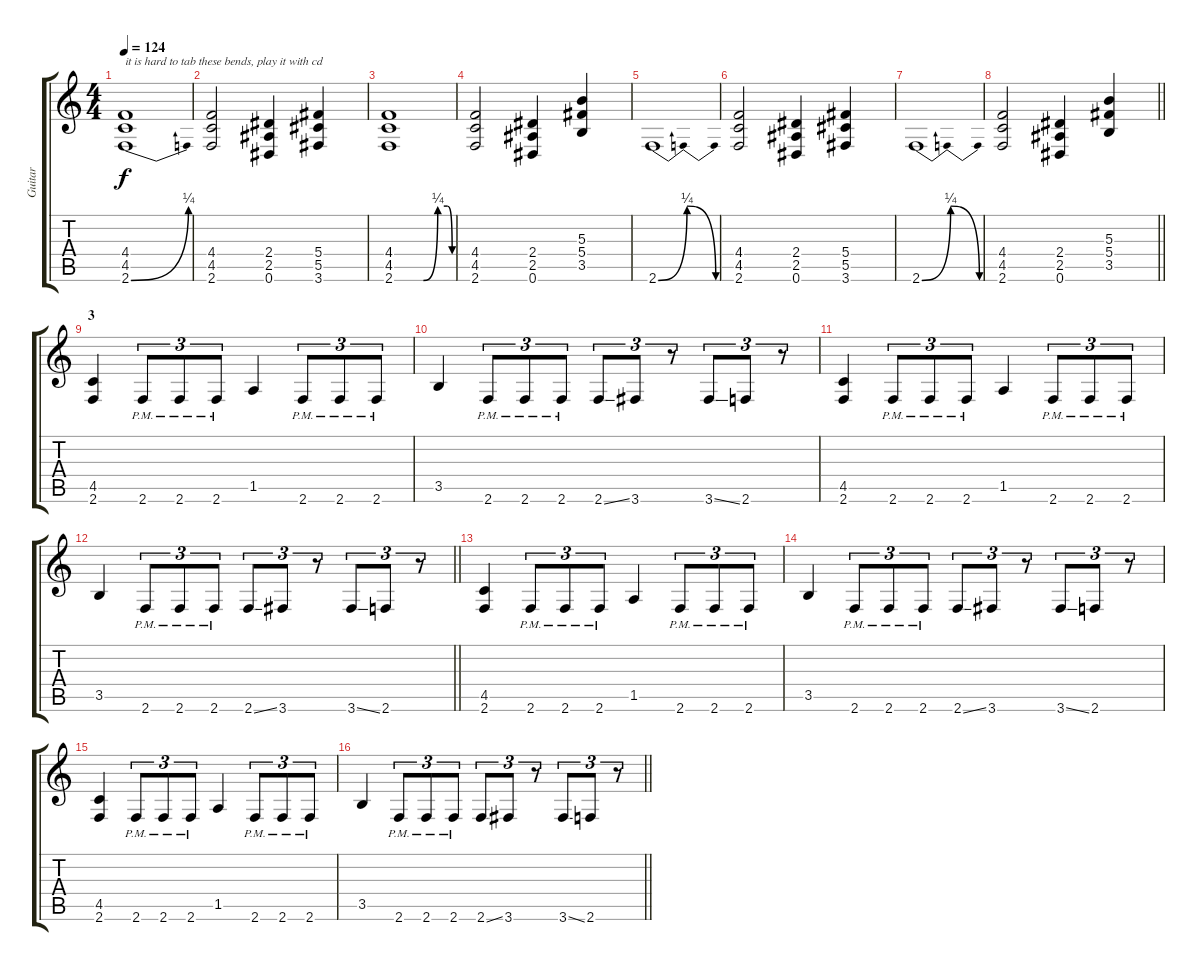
\track ("Guitar" "Guitar") {instrument distortionguitar}
\staff {score tabs}
\tuning (Eb4 Bb3 Gb3 Db3 Ab2 Eb2) {hide}
\ts (4 4)
\tempo 124
\clef g2
\ks c
(4.4 4.5 2.6{be (bend 0 0 60 1)}).1{txt "it is hard to tab these bends, play it with cd" dy f} |
(4.4 4.5 2.6).2 (2.4 2.5 0.6).4 (5.4 5.5 3.6).4 |
(4.4 4.5 2.6{be (custom 0 0 30 0 45 1 55 1 60 0)}).1 |
(4.4 4.5 2.6).2 (2.4 2.5 0.6).4 (5.3 5.4 3.5).4 |
2.6{be (bendrelease 0 0 15 1 55 1 60 0)}.1 |
(4.4 4.5 2.6).2 (2.4 2.5 0.6).4 (5.4 5.5 3.6).4 |
2.6{be (bendrelease 0 0 15 1 55 1 60 0)}.1 |
\barLineRight lightlight
(4.4 4.5 2.6).2 (2.4 2.5 0.6).4 (5.3 5.4 3.5).4 |
\section ("" "3")
(4.5 2.6).4 2.6{pm}.8{tu (3 2)} 2.6{pm}.8{tu (3 2)} 2.6{pm}.8{tu (3 2)} 1.5.4 2.6{pm}.8{tu (3 2)} 2.6{pm}.8{tu (3 2)} 2.6{pm}.8{tu (3 2)} |
3.5.4 2.6{pm}.8{tu (3 2)} 2.6{pm}.8{tu (3 2)} 2.6{pm}.8{tu (3 2)} 2.6{ss}.8{tu (3 2)} 3.6.8{tu (3 2)} r.8{tu (3 2)} 3.6{ss}.8{tu (3 2)} 2.6.8{tu (3 2)} r.8{tu (3 2)} |
(4.5 2.6).4 2.6{pm}.8{tu (3 2)} 2.6{pm}.8{tu (3 2)} 2.6{pm}.8{tu (3 2)} 1.5.4 2.6{pm}.8{tu (3 2)} 2.6{pm}.8{tu (3 2)} 2.6{pm}.8{tu (3 2)} |
\barLineRight lightlight
3.5.4 2.6{pm}.8{tu (3 2)} 2.6{pm}.8{tu (3 2)} 2.6{pm}.8{tu (3 2)} 2.6{ss}.8{tu (3 2)} 3.6.8{tu (3 2)} r.8{tu (3 2)} 3.6{ss}.8{tu (3 2)} 2.6.8{tu (3 2)} r.8{tu (3 2)} |
(4.5 2.6).4 2.6{pm}.8{tu (3 2)} 2.6{pm}.8{tu (3 2)} 2.6{pm}.8{tu (3 2)} 1.5.4 2.6{pm}.8{tu (3 2)} 2.6{pm}.8{tu (3 2)} 2.6{pm}.8{tu (3 2)} |
3.5.4 2.6{pm}.8{tu (3 2)} 2.6{pm}.8{tu (3 2)} 2.6{pm}.8{tu (3 2)} 2.6{ss}.8{tu (3 2)} 3.6.8{tu (3 2)} r.8{tu (3 2)} 3.6{ss}.8{tu (3 2)} 2.6.8{tu (3 2)} r.8{tu (3 2)} |
(4.5 2.6).4 2.6{pm}.8{tu (3 2)} 2.6{pm}.8{tu (3 2)} 2.6{pm}.8{tu (3 2)} 1.5.4 2.6{pm}.8{tu (3 2)} 2.6{pm}.8{tu (3 2)} 2.6{pm}.8{tu (3 2)} |
\barLineRight lightlight
3.5.4 2.6{pm}.8{tu (3 2)} 2.6{pm}.8{tu (3 2)} 2.6{pm}.8{tu (3 2)} 2.6{ss}.8{tu (3 2)} 3.6.8{tu (3 2)} r.8{tu (3 2)} 3.6{ss}.8{tu (3 2)} 2.6.8{tu (3 2)} r.8{tu (3 2)}
